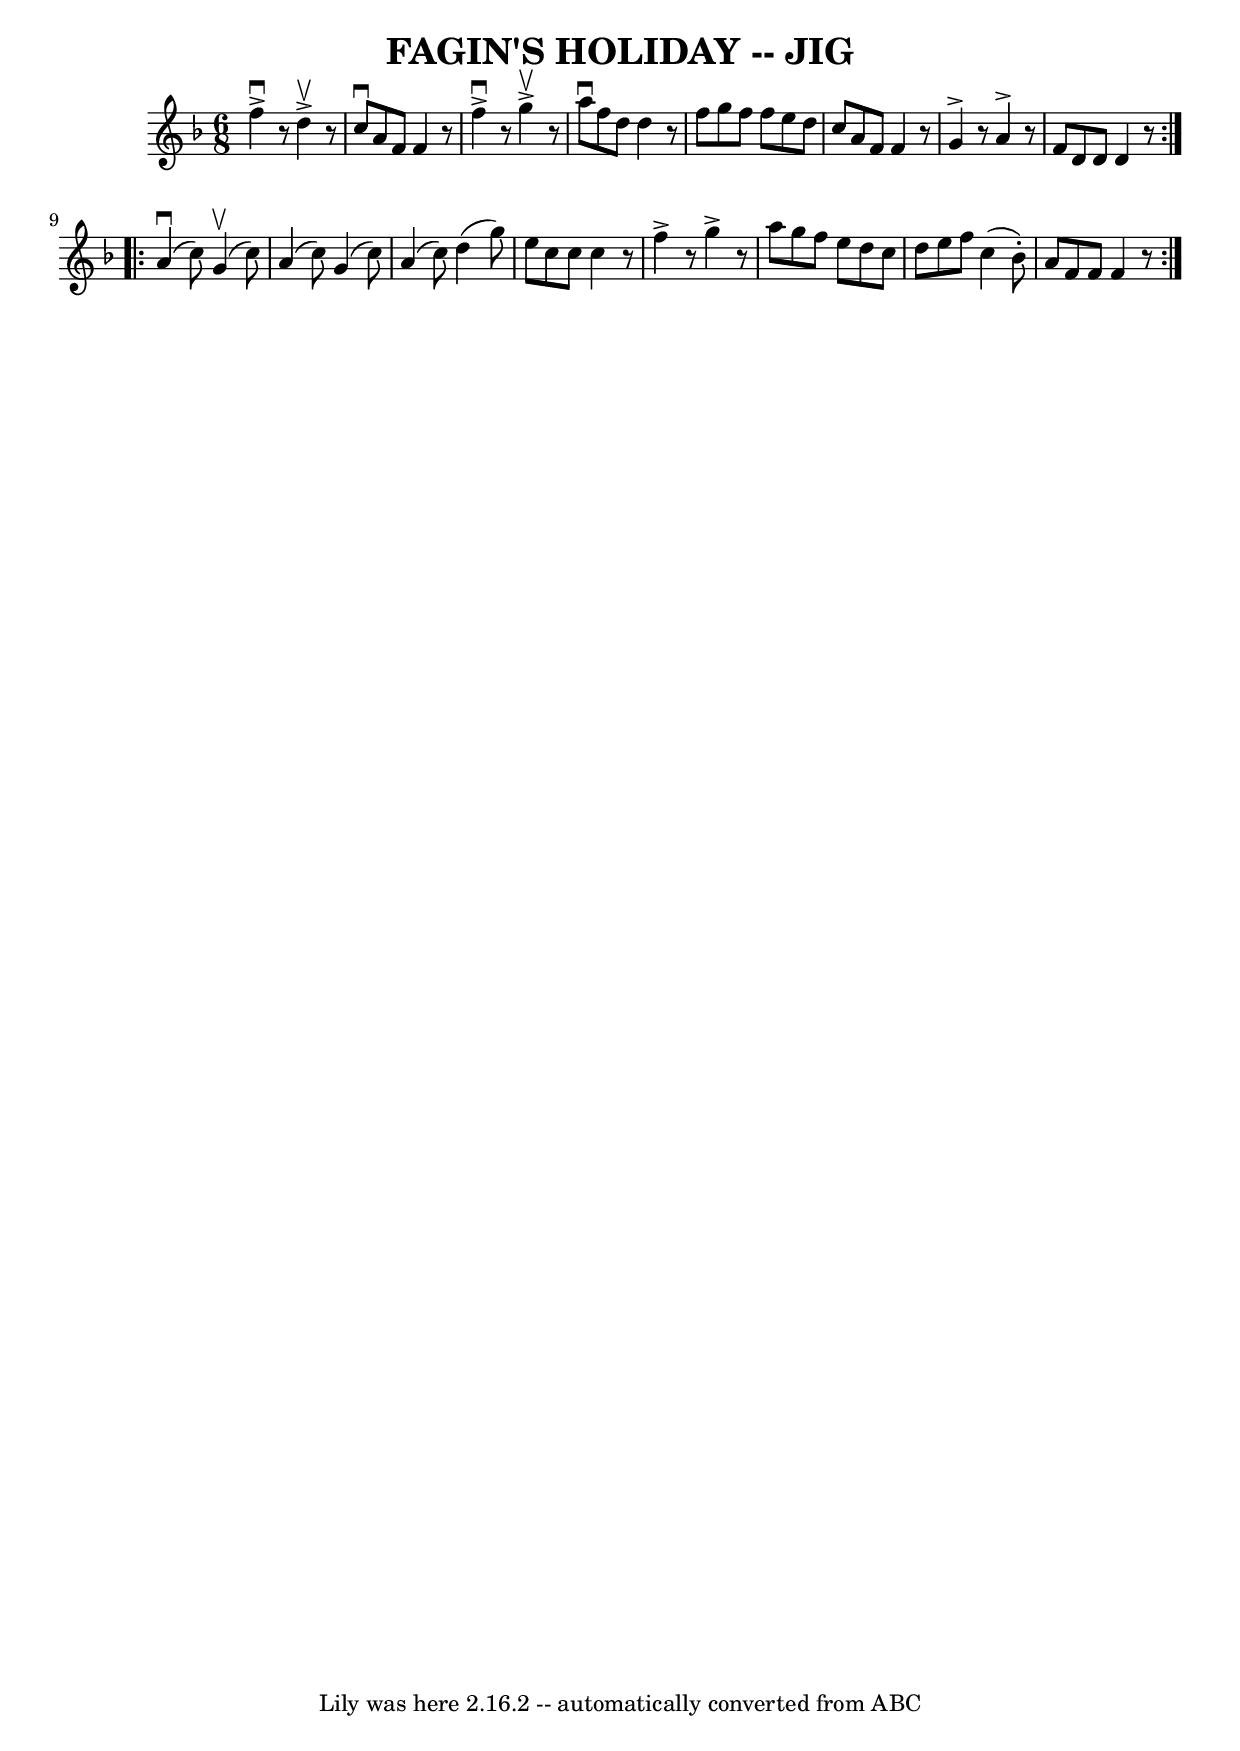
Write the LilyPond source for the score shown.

\version "2.16.2"
\include "Mammoth.ily"
\header {
	%% book = "Ryan's Mammoth Collection of Fiddle Tunes"
	crossRefNumber = "1"
	footnotes = ""
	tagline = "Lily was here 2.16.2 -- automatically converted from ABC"
	title = "FAGIN'S HOLIDAY -- JIG"
}
voicedefault =  {


\repeat volta 2 {
\time 6/8 
\key f \major f''4^\downbow^\accent   r8 d''4^\upbow^\accent   
r8   |
 c''8^\downbow a'8 f'8 f'4    r8   |
 f''4 
^\downbow^\accent   r8 g''4^\upbow^\accent   r8   |
 a''8^\downbow  
 f''8 d''8 d''4    r8       |
 f''8 g''8 f''8 f''8    
e''8 d''8    |
 c''8 a'8 f'8 f'4    r8   |
 g'4 
^\accent   r8 a'4^\accent   r8   |
 f'8 d'8 d'8 d'4    r8   
}     \repeat volta 2 { a'4 (^\downbow c''8) g'4 (^\upbow c''8  
-)   |
 a'4 (c''8) g'4 (c''8)   |
 a'4 (c''8  
-) d''4 (g''8)   |
 e''8 c''8 c''8 c''4    r8       
|
 f''4^\accent   r8 g''4^\accent   r8   |
 a''8 g''8    
f''8 e''8 d''8 c''8    |
 d''8 e''8 f''8 c''4 (
bes'8 -.)   |
 a'8 f'8 f'8 f'4    r8   }   
}

\score{
    <<

	\context Staff="default"
	{
	    \voicedefault 
	}

    >>
	\layout {
	}
	\midi {}
}
